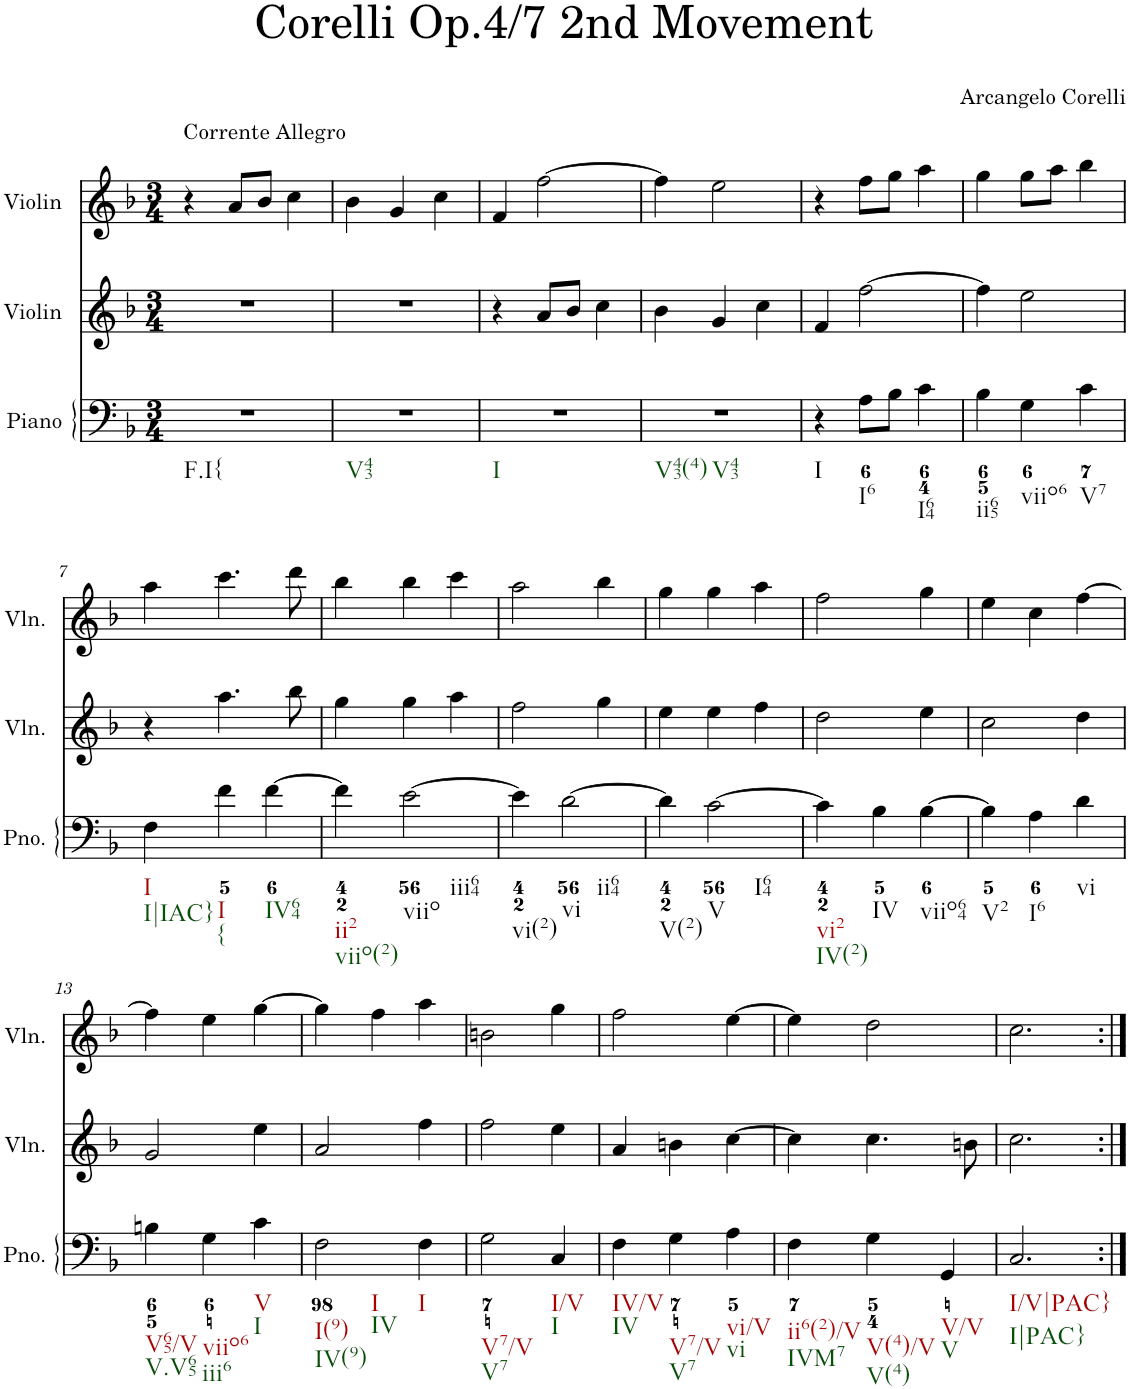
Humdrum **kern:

**kern	**kern	**kern
*part3	*part2	*part1
*staff3	*staff2	*staff1
*I"Piano	*I"Violin	*I"Violin
*I'Pno.	*I'Vln.	*I'Vln.
*clefF4	*clefG2	*clefG2
*k[b-]	*k[b-]	*k[b-]
*M3/4	*M3/4	*M3/4
=1	=1	=1
!	!	!LO:TX:a:t=Corrente Allegro
!LO:TX:b:t=F.I{	!	!
2.r	2.r	4r
.	.	8a/L
.	.	8b-/J
.	.	4cc\
=2	=2	=2
!LO:TX:b:t=V43	!	!
2.r	2.r	4b-\
.	.	4g/
.	.	4cc\
=3	=3	=3
!LO:TX:b:t=I	!	!
2.r	4r	4f/
.	8a/L	[2ff\
.	8b-/J	.
.	4cc\	.
=4	=4	=4
!LO:TX:b:t=V43(4)	!	!
!LO:TX:b:t=V43	!	!
2.r	4b-\	4ff\]
.	4g/	2ee\
.	4cc\	.
=5	=5	=5
!LO:TX:b:t=I	!	!
4r	4f/	4r
!LO:TX:b:t=I6	!	!
8A\L	[2ff\	8ff\L
8B-\J	.	8gg\J
!LO:TX:b:t=I64	!	!
4c\	.	4aa\
=6	=6	=6
!LO:TX:b:t=ii65	!	!
4B-\	4ff\]	4gg\
!LO:TX:b:t=viio6	!	!
4G\	2ee\	8gg\L
.	.	8aa\J
!LO:TX:b:t=V7	!	!
4c\	.	4bb-\
!!LO:LB:g=z
=7	=7	=7
!LO:TX:b:t=I	!	!
!LO:TX:b:t=I|IAC}	!	!
4F\	4r	4aa\
!LO:TX:b:t=I	!	!
!LO:TX:b:t={	!	!
4f\	4.aa\	4.ccc\
!LO:TX:b:t=IV64	!	!
[4f\	.	.
.	8bb-\	8ddd\
=8	=8	=8
!LO:TX:b:t=ii2	!	!
!LO:TX:b:t=viio(2)	!	!
4f\]	4gg\	4bb-\
!LO:TX:b:t=viio	!	!
!LO:TX:b:t=iii64	!	!
[2e\	4gg\	4bb-\
.	4aa\	4ccc\
=9	=9	=9
!LO:TX:b:t=vi(2)	!	!
4e\]	2ff\	2aa\
!LO:TX:b:t=vi	!	!
!LO:TX:b:t=ii64	!	!
[2d\	.	.
.	4gg\	4bb-\
=10	=10	=10
!LO:TX:b:t=V(2)	!	!
4d\]	4ee\	4gg\
!LO:TX:b:t=V	!	!
!LO:TX:b:t=I64	!	!
[2c\	4ee\	4gg\
.	4ff\	4aa\
=11	=11	=11
!LO:TX:b:t=vi2	!	!
!LO:TX:b:t=IV(2)	!	!
4c\]	2dd\	2ff\
!LO:TX:b:t=IV	!	!
4B-\	.	.
!LO:TX:b:t=viio64	!	!
[4B-\	4ee\	4gg\
=12	=12	=12
!LO:TX:b:t=V2	!	!
4B-\]	2cc\	4ee\
!LO:TX:b:t=I6	!	!
4A\	.	4cc\
!LO:TX:b:t=vi	!	!
4d\	4dd\	[4ff\
!!LO:LB:g=z
=13	=13	=13
!LO:TX:b:t=V65/V	!	!
!LO:TX:b:t=V.V65	!	!
4Bn\	2g/	4ff\]
!LO:TX:b:t=viio6	!	!
!LO:TX:b:t=iii6	!	!
4G\	.	4ee\
!LO:TX:b:t=V	!	!
!LO:TX:b:t=I	!	!
4c\	4ee\	[4gg\
=14	=14	=14
!LO:TX:b:t=I(9)	!	!
!LO:TX:b:t=IV(9)	!	!
!LO:TX:b:t=I	!	!
!LO:TX:b:t=IV	!	!
2F\	2a/	4gg\]
.	.	4ff\
!LO:TX:b:t=I	!	!
4F\	4ff\	4aa\
=15	=15	=15
!LO:TX:b:t=V7/V	!	!
!LO:TX:b:t=V7	!	!
2G\	2ff\	2bn\
!LO:TX:b:t=I/V	!	!
!LO:TX:b:t=I	!	!
4C/	4ee\	4gg\
=16	=16	=16
!LO:TX:b:t=IV/V	!	!
!LO:TX:b:t=IV	!	!
4F\	4a/	2ff\
!LO:TX:b:t=V7/V	!	!
!LO:TX:b:t=V7	!	!
4G\	4bn\	.
!LO:TX:b:t=vi/V	!	!
!LO:TX:b:t=vi	!	!
4A\	[4cc\	[4ee\
=17	=17	=17
!LO:TX:b:t=ii6(2)/V	!	!
!LO:TX:b:t=IVM7	!	!
4F\	4cc\]	4ee\]
!LO:TX:b:t=V(4)/V	!	!
!LO:TX:b:t=V(4)	!	!
4G\	4.cc\	2dd\
!LO:TX:b:t=V/V	!	!
!LO:TX:b:t=V	!	!
4GG/	.	.
.	8bn\	.
=18	=18	=18
!LO:TX:b:t=I/V|PAC}	!	!
!LO:TX:b:t=I|PAC}	!	!
2.C/	2.cc\	2.cc\
=:|!	=:|!	=:|!
*-	*-	*-
